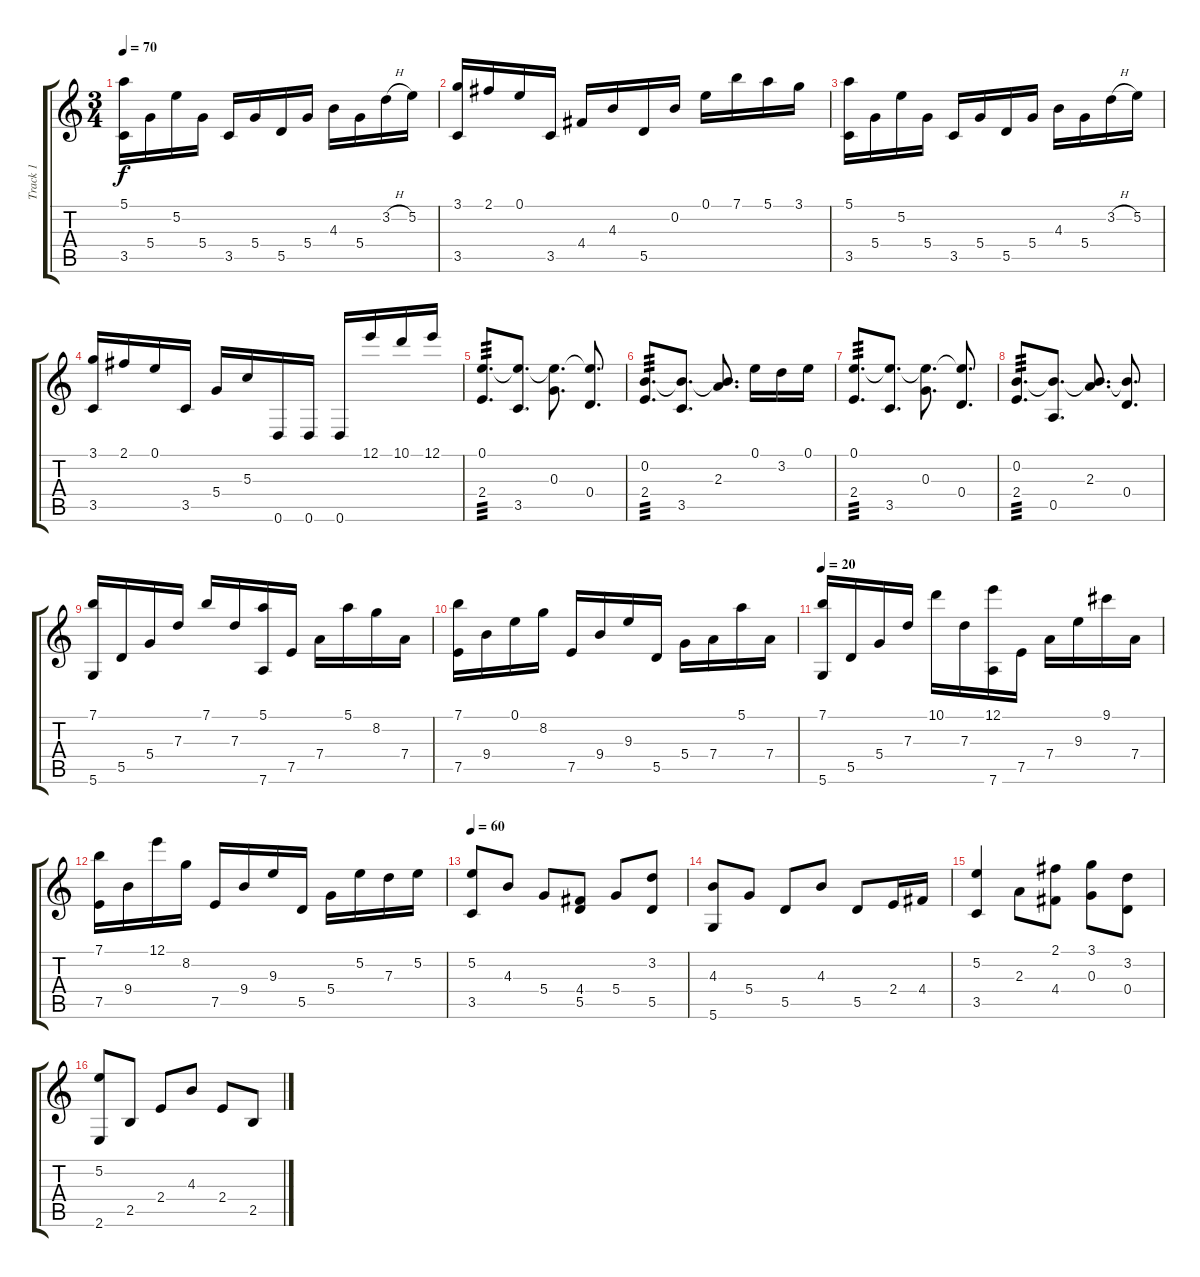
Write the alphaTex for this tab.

\track ("Track 1" "Track 1") {instrument acousticguitarsteel}
\staff {score tabs}
\tuning (E4 B3 G3 D3 A2 D2) {hide}
\ts (3 4)
\tempo 70
\clef g2
\ks c
(5.1 3.5).16{dy f} 5.4.16 5.2.16 5.4.16 3.5.16 5.4.16 5.5.16 5.4.16 4.3.16 5.4.16 3.2{h}.16 5.2.16 |
(3.1 3.5).16 2.1.16 0.1.16 3.5.16 4.4.16 4.3.16 5.5.16 0.2.16 0.1.16 7.1.16 5.1.16 3.1.16 |
(5.1 3.5).16 5.4.16 5.2.16 5.4.16 3.5.16 5.4.16 5.5.16 5.4.16 4.3.16 5.4.16 3.2{h}.16 5.2.16 |
(3.1 3.5).16 2.1.16 0.1.16 3.5.16 5.4.16 5.3.16 0.6.16 0.6.16 0.6.16 12.1.16 10.1.16 12.1.16 |
(0.1 2.4).8{d tp 3} (0.1{t} 3.5).8{d} (0.1{t} 0.3).8{d} (0.1{t} 0.4).8{d} |
(0.2 2.4).8{d tp 3} (0.2{t} 3.5).8{d} (0.2{t} 2.3).8{d} 0.1.16 3.2.16 0.1.16 |
(0.1 2.4).8{d tp 3} (0.1{t} 3.5).8{d} (0.1{t} 0.3).8{d} (0.1{t} 0.4).8{d} |
(0.2 2.4).8{d tp 3} (0.2{t} 0.5).8{d} (0.2{t} 2.3).8{d} (0.2{t} 0.4).8{d} |
(7.1 5.6).16 5.5.16 5.4.16 7.3.16 7.1.16 7.3.16 (5.1 7.6).16 7.5.16 7.4.16 5.1.16 8.2.16 7.4.16 |
(7.1 7.5).16 9.4.16 0.1.16 8.2.16 7.5.16 9.4.16 9.3.16 5.5.16 5.4.16 7.4.16 5.1.16 7.4.16 |
\tempo 20
(7.1 5.6).16 5.5.16 5.4.16 7.3.16 10.1.16 7.3.16 (12.1 7.6).16 7.5.16 7.4.16 9.3.16 9.1.16 7.4.16 |
(7.1 7.5).16 9.4.16 12.1.16 8.2.16 7.5.16 9.4.16 9.3.16 5.5.16 5.4.16 5.2.16 7.3.16 5.2.16 |
\tempo 60
(5.2 3.5).8 4.3.8 5.4.8 (4.4 5.5).8 5.4.8 (3.2 5.5).8 |
(4.3 5.6).8 5.4.8 5.5.8 4.3.8 5.5.8 2.4.16 4.4.16 |
(5.2 3.5).4 2.3.8 (2.1 4.4).8 (3.1 0.3).8 (3.2 0.4).8 |
(5.2 2.6).8 2.5.8 2.4.8 4.3.8 2.4.8 2.5.8
